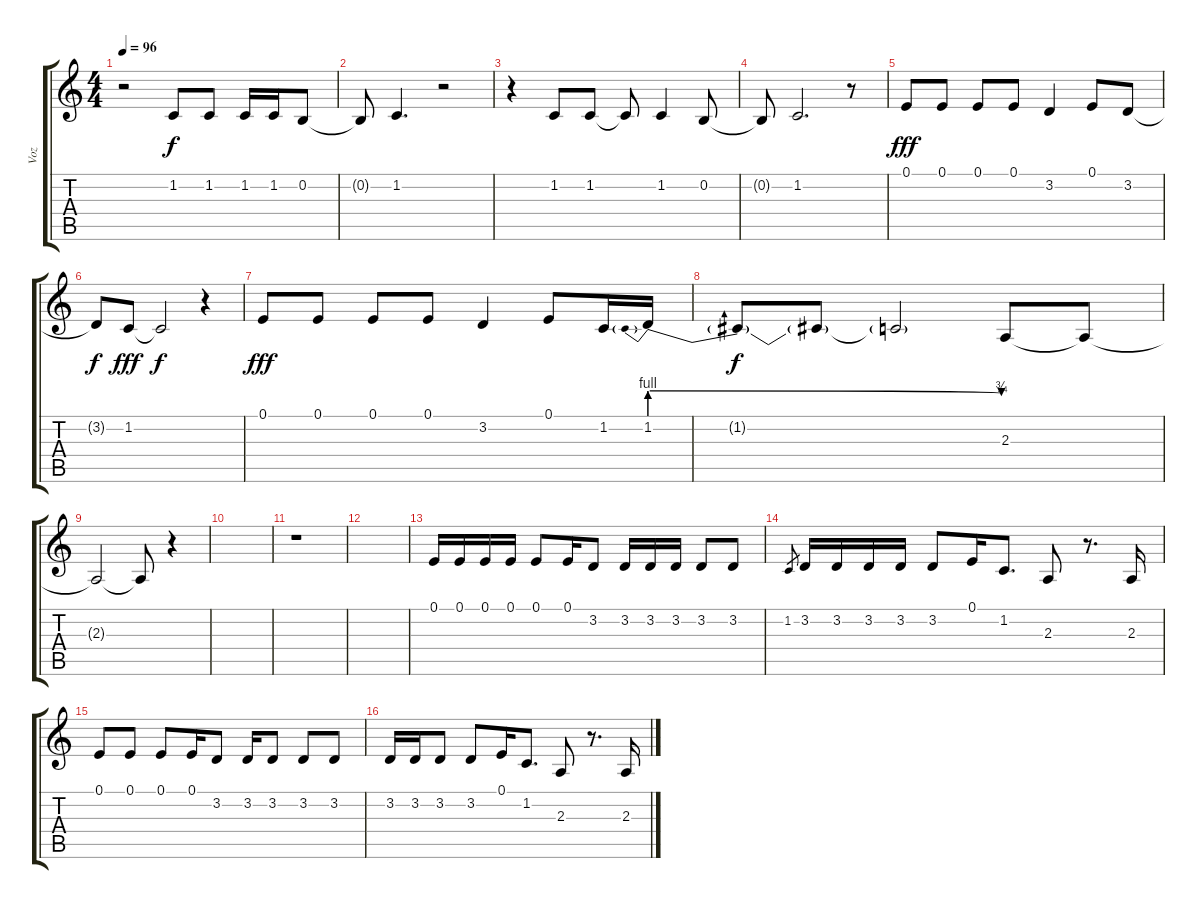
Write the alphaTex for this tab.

\track ("Voz" "Voz") {instrument baritonesax}
\staff {score tabs}
\tuning (E4 B3 G3 D3 A2 E2) {hide}
\ts (4 4)
\tempo 96
\clef g2
\ks c
r.2{dy f} 1.2.8 1.2.8 1.2.16 1.2.16 0.2.8 |
0.2{t}.8 1.2.4{d} r.2 |
r.4 1.2.8 1.2.8 1.2{t}.8 1.2.4 0.2.8 |
0.2{t}.8 1.2.2{d} r.8 |
0.1.8{dy fff} 0.1.8 0.1.8 0.1.8 3.2.4 0.1.8 3.2.8 |
3.2{t}.8{dy f} 1.2.8{dy fff} 1.2{t}.2{dy f} r.4 |
0.1.8{dy fff} 0.1.8 0.1.8 0.1.8 3.2.4 0.1.8 1.2.16 1.2{be (prebendrelease 0 4 60 3)}.16 |
1.2{t}.8{dy f} 1.2{t}.8 1.2{t}.2 2.3.8 2.3{t}.8 |
2.3{t}.2 2.3{t}.8 r.4 |
|
r.1 |
|
0.1.16 0.1.16 0.1.16 0.1.16 0.1.8 0.1.16 3.2.8 3.2.16 3.2.16 3.2.16 3.2.8 3.2.8 |
1.2.8{gr} 3.2.16 3.2.16 3.2.16 3.2.16 3.2.8 0.1.16 1.2.8{d} 2.3.8 r.8{d} 2.3.16 |
0.1.8 0.1.8 0.1.8 0.1.16 3.2.8 3.2.16 3.2.8 3.2.8 3.2.8 |
3.2.16 3.2.16 3.2.8 3.2.8 0.1.16 1.2.8{d} 2.3.8 r.8{d} 2.3.16
